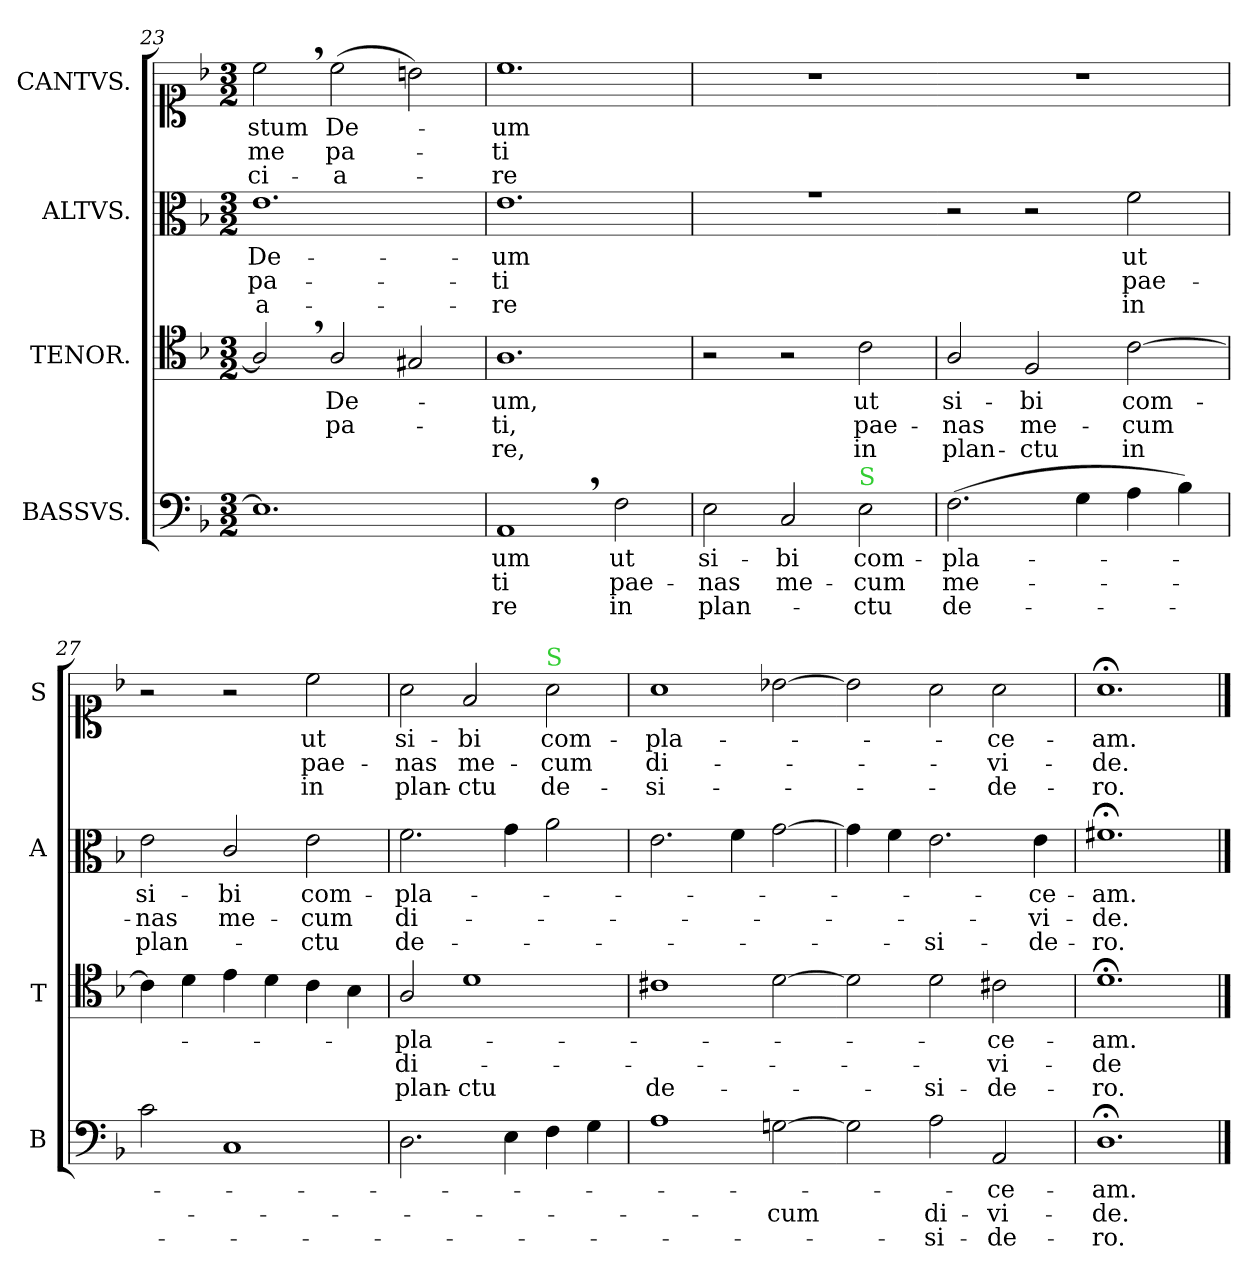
**kern	**text	**text	**text	**kern	**text	**text	**text	**kern	**text	**text	**text	**kern	**text	**text	**text
*part4	*part4	*part4	*part4	*part3	*part3	*part3	*part3	*part2	*part2	*part2	*part2	*part1	*part1	*part1	*part1
*staff4	*staff4	*staff4	*staff4	*staff3	*staff3	*staff3	*staff3	*staff2	*staff2	*staff2	*staff2	*staff1	*staff1	*staff1	*staff1
*I"BASSVS.	*	*	*	*I"TENOR.	*	*	*	*I"ALTVS.	*	*	*	*I"CANTVS.	*	*	*
*I'B	*	*	*	*I'T	*	*	*	*I'A	*	*	*	*I'S	*	*	*
*clefF4	*	*	*	*clefC4	*	*	*	*clefC3	*	*	*	*clefC1	*	*	*
*k[b-]	*	*	*	*k[b-]	*	*	*	*k[b-]	*	*	*	*k[b-]	*	*	*
*M3/2	*	*	*	*M3/2	*	*	*	*M3/2	*	*	*	*M3/2	*	*	*
=23	=23	=23	=23	=23	=23	=23	=23	=23	=23	=23	=23	=23	=23	=23	=23
1.E]	.	.	.	2A,</]	.	.	.	1.e	De-	pa-	-a-	2cc,<\	-stum	-me	-ci-
.	.	.	.	2A/	De-	pa-	.	.	.	.	.	(2cc\	De-	pa-	-a-
.	.	.	.	2G#X/	.	.	.	.	.	.	.	2bn\)	.	.	.
=24	=24	=24	=24	=24	=24	=24	=24	=24	=24	=24	=24	=24	=24	=24	=24
1AA,<	-um	-ti	-re	1.A	-um,	-ti,	-re,	1.e	-um	-ti	-re	1.cc	-um	-ti	-re
2F\	ut	pae-	in	.	.	.	.	.	.	.	.	.	.	.	.
=25	=25	=25	=25	=25	=25	=25	=25	=25	=25	=25	=25	=25	=25	=25	=25
2E\	si-	-nas	plan-	2r	.	.	.	1.rg	.	.	.	1.r	.	.	.
2C/	-bi	me-	.	2r	.	.	.	.	.	.	.	.	.	.	.
!LO:TX:a:color=limegreen:t=S	!	!	!	!	!	!	!	!	!	!	!	!	!	!	!
2E\	com-	-cum	-ctu	2c\	ut	pae-	in	.	.	.	.	.	.	.	.
=26	=26-	=26-	=26-	=26	=26-	=26-	=26-	=26	=26-	=26-	=26-	=26-	=26-	=26-	=26-
(2.F\	-pla-	me-	de-	2A/	si-	-nas	plan-	2r	.	.	.	1.r	.	.	.
.	.	.	.	2F/	-bi	me-	-ctu	2r	.	.	.	.	.	.	.
4G\	.	.	.	.	.	.	.	.	.	.	.	.	.	.	.
4A\	.	.	.	[2c\	com-	-cum	in	2f\	ut	pae-	in	.	.	.	.
4B-\)	.	.	.	.	.	.	.	.	.	.	.	.	.	.	.
=27	=27	=27	=27	=27	=27	=27	=27	=27	=27	=27	=27	=27	=27	=27	=27
2c\	.	.	.	4c!\]	.	.	.	2e\	si-	-nas	plan-	2r	.	.	.
.	.	.	.	4d\	.	.	.	.	.	.	.	.	.	.	.
1C	.	.	.	4e\	.	.	.	2c/	-bi	me-	.	2r	.	.	.
.	.	.	.	4d\	.	.	.	.	.	.	.	.	.	.	.
.	.	.	.	4c\	.	.	.	2e\	com-	-cum	-ctu	2cc\	ut	pae-	in
.	.	.	.	4B-\	.	.	.	.	.	.	.	.	.	.	.
=28	=28	=28	=28	=28	=28	=28	=28	=28	=28	=28	=28	=28	=28	=28	=28
2.D\	.	.	.	2A/	-pla-	di-	plan-	2.f\	-pla-	di-	de-	2a\	si-	-nas	plan-
.	.	.	.	1d	.	.	-ctu	.	.	.	.	2f/	-bi	me-	-ctu
4E\	.	.	.	.	.	.	.	4g\	.	.	.	.	.	.	.
!	!	!	!	!	!	!	!	!	!	!	!	!LO:TX:a:color=limegreen:t=S	!	!	!
4F\	.	.	.	.	.	.	.	2a\	.	.	.	2a\	com-	-cum	de-
4G\	.	.	.	.	.	.	.	.	.	.	.	.	.	.	.
=29	=29	=29	=29	=29	=29	=29	=29	=29	=29	=29	=29	=29	=29	=29	=29
1A	.	.	.	1c#X	.	.	de-	2.e\	.	.	.	1a	-pla-	di-	-si-
.	.	.	.	.	.	.	.	4f\	.	.	.	.	.	.	.
[2Gn	.	cum	.	[2d	.	.	.	[2g\	.	.	.	[2b-X\	.	.	.
=30-	=30-	=30-	=30-	=30-	=30-	=30-	=30-	=30	=30-	=30-	=30-	=30-	=30-	=30-	=30-
2G]	.	.	.	2d]	.	.	.	4g!\]	.	.	.	2b-\]	.	.	.
.	.	.	.	.	.	.	.	4f\	.	.	.	.	.	.	.
2A\	.	di-	-si-	2d\	.	.	si-	2.e\	.	.	si-	2a\	.	.	.
2AA/	-ce-	-vi-	-de-	2c#X\	-ce-	-vi-	-de-	.	.	.	.	2a\	-ce-	-vi-	-de-
.	.	.	.	.	.	.	.	4e\	-ce-	-vi-	-de-	.	.	.	.
=31	=31	=31	=31	=31	=31	=31	=31	=31	=31	=31	=31	=31	=31	=31	=31
1.D;<	-am.	-de.	-ro.	1.d;<	-am.	-de	-ro.	1.f#X;<	-am.	-de.	-ro.	1.a;<	-am.	-de.	-ro.
==	==	==	==	==	==	==	==	==	==	==	==	==	==	==	==
*-	*-	*-	*-	*-	*-	*-	*-	*-	*-	*-	*-	*-	*-	*-	*-
